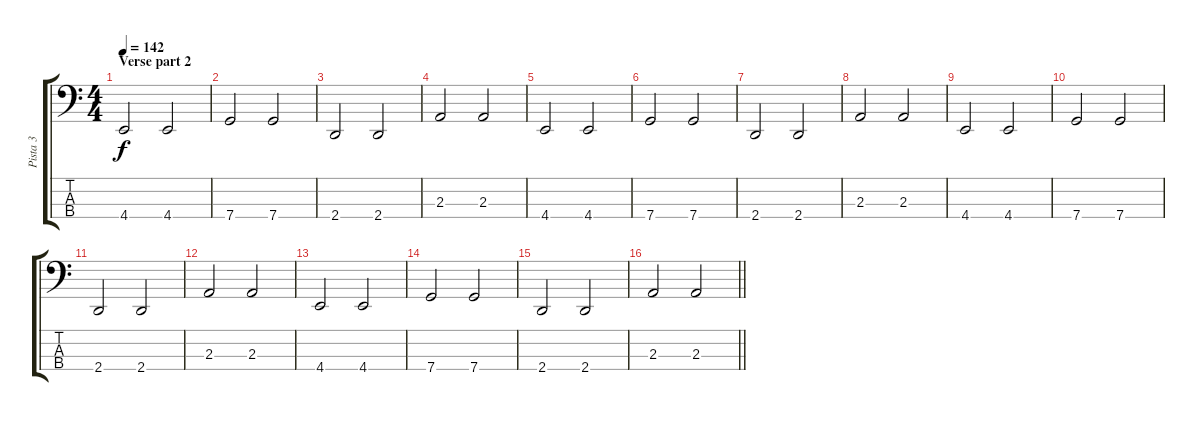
\track ("Pista 3" "Pista 3") {instrument fretlessbass}
\staff {score tabs}
\tuning (F2 C2 G1 C1) {hide}
\ts (4 4)
\section ("" "Verse part 2")
\tempo 142
\clef f4
\ks c
4.4.2{dy f} 4.4.2 |
7.4.2 7.4.2 |
2.4.2 2.4.2 |
2.3.2 2.3.2 |
4.4.2 4.4.2 |
7.4.2 7.4.2 |
2.4.2 2.4.2 |
2.3.2 2.3.2 |
4.4.2 4.4.2 |
7.4.2 7.4.2 |
2.4.2 2.4.2 |
2.3.2 2.3.2 |
4.4.2 4.4.2 |
7.4.2 7.4.2 |
2.4.2 2.4.2 |
\barLineRight lightlight
2.3.2 2.3.2
